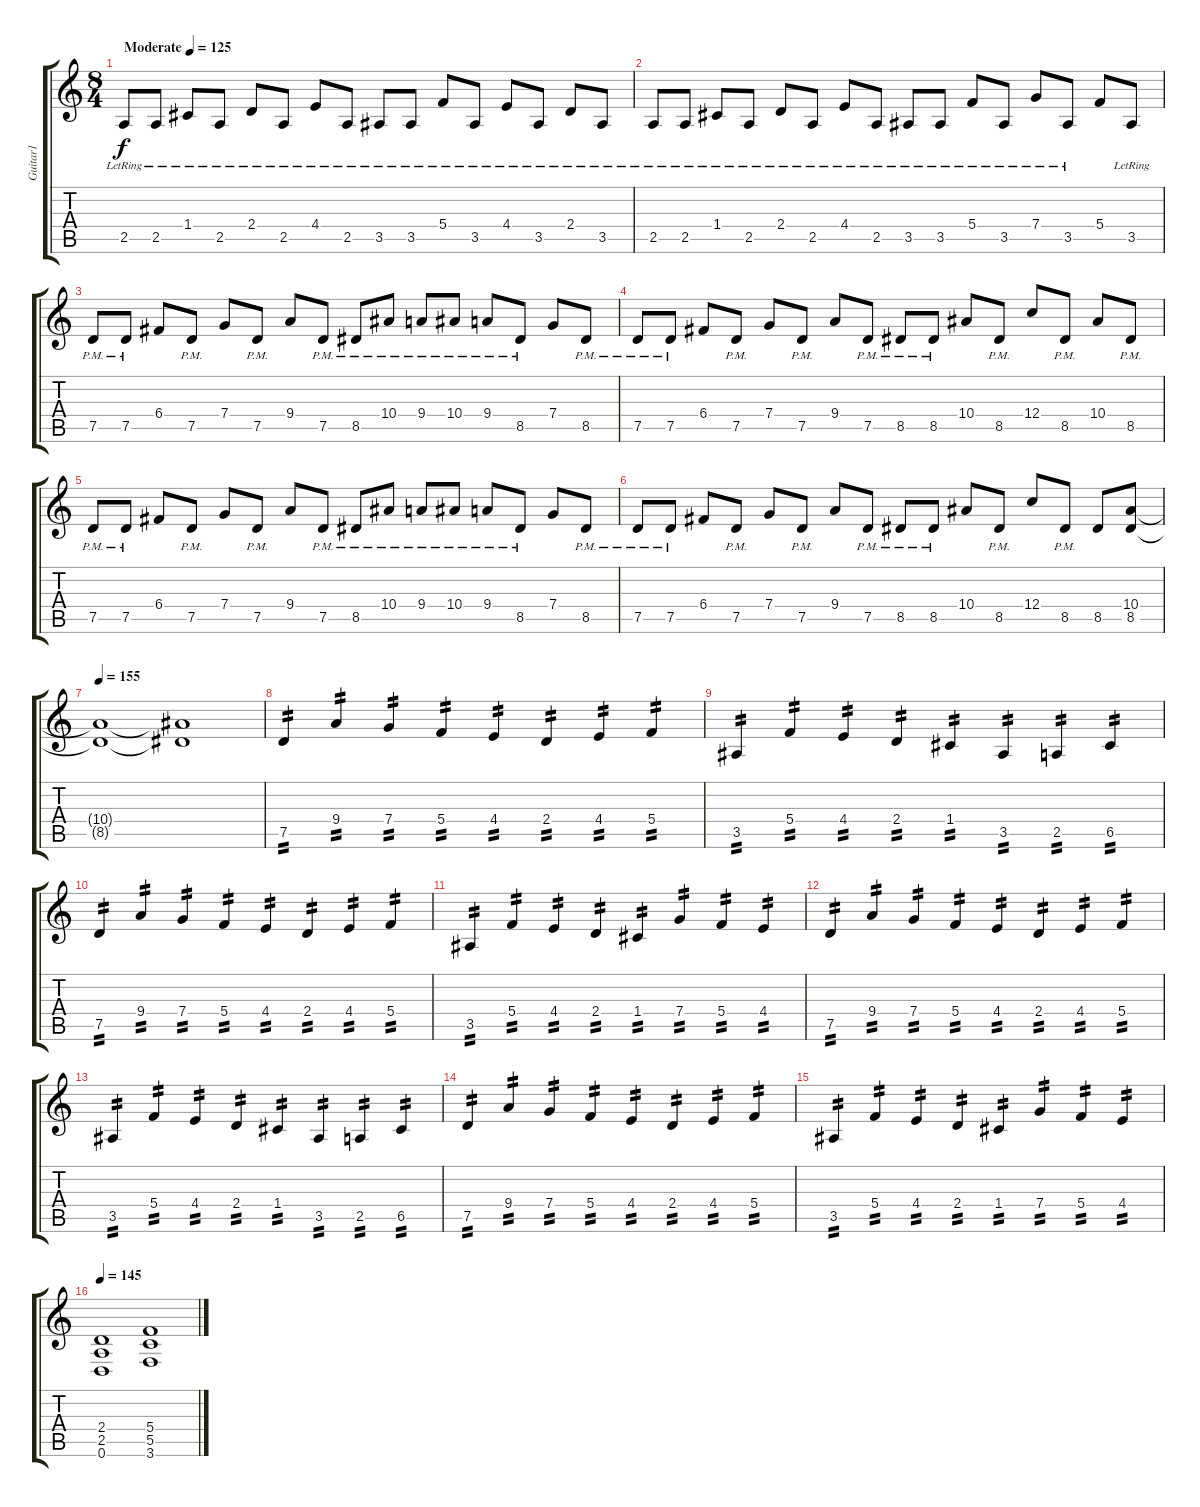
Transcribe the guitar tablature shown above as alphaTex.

\track ("Guitar1" "Guitar1") {instrument distortionguitar}
\staff {score tabs}
\tuning (D4 A3 F3 C3 G2 D2) {hide}
\ts (8 4)
\tempo (125 "Moderate")
\clef g2
\ks c
2.5{lr}.8{dy f instrument electricguitarclean} 2.5{lr}.8 1.4{lr}.8 2.5{lr}.8 2.4{lr}.8 2.5{lr}.8 4.4{lr}.8 2.5{lr}.8 3.5{lr}.8 3.5{lr}.8 5.4{lr}.8 3.5{lr}.8 4.4{lr}.8 3.5{lr}.8 2.4{lr}.8 3.5{lr}.8 |
2.5{lr}.8 2.5{lr}.8 1.4{lr}.8 2.5{lr}.8 2.4{lr}.8 2.5{lr}.8 4.4{lr}.8 2.5{lr}.8 3.5{lr}.8 3.5{lr}.8 5.4{lr}.8 3.5{lr}.8 7.4{lr}.8 3.5{lr}.8 5.4.8 3.5{lr}.8 |
7.5{pm}.8{instrument distortionguitar} 7.5{pm}.8 6.4.8 7.5{pm}.8 7.4.8 7.5{pm}.8 9.4.8 7.5{pm}.8 8.5{pm}.8 10.4{pm}.8 9.4{pm}.8 10.4{pm}.8 9.4{pm}.8 8.5{pm}.8 7.4.8 8.5{pm}.8 |
7.5{pm}.8 7.5{pm}.8 6.4.8 7.5{pm}.8 7.4.8 7.5{pm}.8 9.4.8 7.5{pm}.8 8.5{pm}.8 8.5{pm}.8 10.4.8 8.5{pm}.8 12.4.8 8.5{pm}.8 10.4.8 8.5{pm}.8 |
7.5{pm}.8 7.5{pm}.8 6.4.8 7.5{pm}.8 7.4.8 7.5{pm}.8 9.4.8 7.5{pm}.8 8.5{pm}.8 10.4{pm}.8 9.4{pm}.8 10.4{pm}.8 9.4{pm}.8 8.5{pm}.8 7.4.8 8.5{pm}.8 |
7.5{pm}.8 7.5{pm}.8 6.4.8 7.5{pm}.8 7.4.8 7.5{pm}.8 9.4.8 7.5{pm}.8 8.5{pm}.8 8.5{pm}.8 10.4.8 8.5{pm}.8 12.4.8 8.5{pm}.8 8.5.8 (10.4 8.5).8 |
\tempo 155
(10.4{t} 8.5{t}).1 (10.4{t} 8.5{t}).1 |
7.5.4{tp 2} 9.4.4{tp 2} 7.4.4{tp 2} 5.4.4{tp 2} 4.4.4{tp 2} 2.4.4{tp 2} 4.4.4{tp 2} 5.4.4{tp 2} |
3.5.4{tp 2} 5.4.4{tp 2} 4.4.4{tp 2} 2.4.4{tp 2} 1.4.4{tp 2} 3.5.4{tp 2} 2.5.4{tp 2} 6.5.4{tp 2} |
7.5.4{tp 2} 9.4.4{tp 2} 7.4.4{tp 2} 5.4.4{tp 2} 4.4.4{tp 2} 2.4.4{tp 2} 4.4.4{tp 2} 5.4.4{tp 2} |
3.5.4{tp 2} 5.4.4{tp 2} 4.4.4{tp 2} 2.4.4{tp 2} 1.4.4{tp 2} 7.4.4{tp 2} 5.4.4{tp 2} 4.4.4{tp 2} |
7.5.4{tp 2} 9.4.4{tp 2} 7.4.4{tp 2} 5.4.4{tp 2} 4.4.4{tp 2} 2.4.4{tp 2} 4.4.4{tp 2} 5.4.4{tp 2} |
3.5.4{tp 2} 5.4.4{tp 2} 4.4.4{tp 2} 2.4.4{tp 2} 1.4.4{tp 2} 3.5.4{tp 2} 2.5.4{tp 2} 6.5.4{tp 2} |
7.5.4{tp 2} 9.4.4{tp 2} 7.4.4{tp 2} 5.4.4{tp 2} 4.4.4{tp 2} 2.4.4{tp 2} 4.4.4{tp 2} 5.4.4{tp 2} |
3.5.4{tp 2} 5.4.4{tp 2} 4.4.4{tp 2} 2.4.4{tp 2} 1.4.4{tp 2} 7.4.4{tp 2} 5.4.4{tp 2} 4.4.4{tp 2} |
\tempo 145
(2.4 2.5 0.6).1 (5.4 5.5 3.6).1
